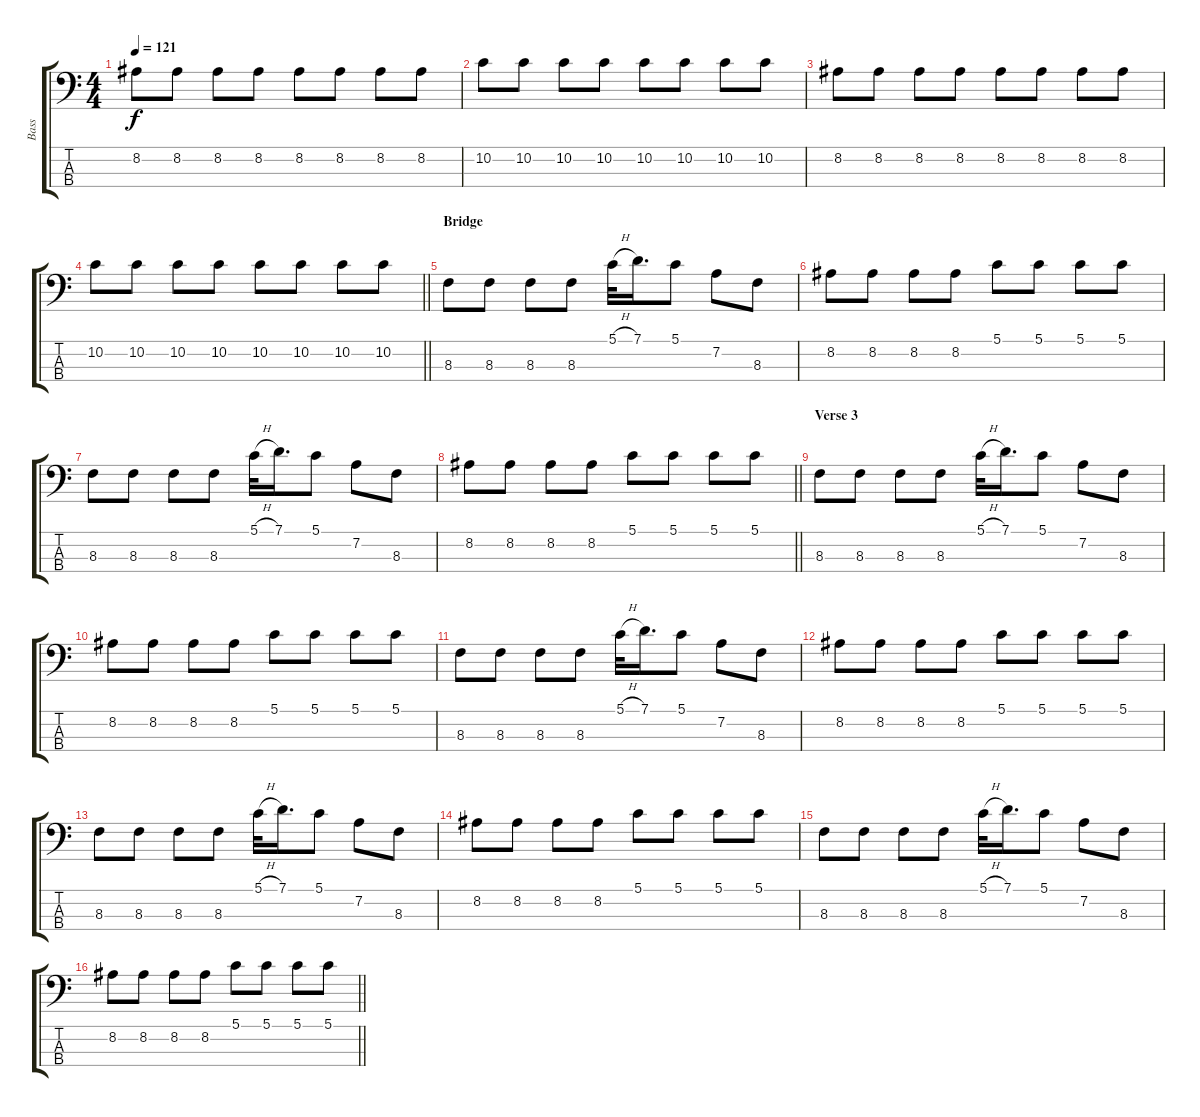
\track ("Bass" "Bass") {instrument electricbassfinger}
\staff {score tabs}
\tuning (G2 D2 A1 E1) {hide}
\ts (4 4)
\tempo 121
\clef f4
\ks c
8.2.8{dy f} 8.2.8 8.2.8 8.2.8 8.2.8 8.2.8 8.2.8 8.2.8 |
10.2.8 10.2.8 10.2.8 10.2.8 10.2.8 10.2.8 10.2.8 10.2.8 |
8.2.8 8.2.8 8.2.8 8.2.8 8.2.8 8.2.8 8.2.8 8.2.8 |
\barLineRight lightlight
10.2.8 10.2.8 10.2.8 10.2.8 10.2.8 10.2.8 10.2.8 10.2.8 |
\section ("" "Bridge")
8.3.8 8.3.8 8.3.8 8.3.8 5.1{h}.32 7.1.16{d} 5.1.8 7.2.8 8.3.8 |
8.2.8 8.2.8 8.2.8 8.2.8 5.1.8 5.1.8 5.1.8 5.1.8 |
8.3.8 8.3.8 8.3.8 8.3.8 5.1{h}.32 7.1.16{d} 5.1.8 7.2.8 8.3.8 |
\barLineRight lightlight
8.2.8 8.2.8 8.2.8 8.2.8 5.1.8 5.1.8 5.1.8 5.1.8 |
\section ("" "Verse 3")
8.3.8 8.3.8 8.3.8 8.3.8 5.1{h}.32 7.1.16{d} 5.1.8 7.2.8 8.3.8 |
8.2.8 8.2.8 8.2.8 8.2.8 5.1.8 5.1.8 5.1.8 5.1.8 |
8.3.8 8.3.8 8.3.8 8.3.8 5.1{h}.32 7.1.16{d} 5.1.8 7.2.8 8.3.8 |
8.2.8 8.2.8 8.2.8 8.2.8 5.1.8 5.1.8 5.1.8 5.1.8 |
8.3.8 8.3.8 8.3.8 8.3.8 5.1{h}.32 7.1.16{d} 5.1.8 7.2.8 8.3.8 |
8.2.8 8.2.8 8.2.8 8.2.8 5.1.8 5.1.8 5.1.8 5.1.8 |
8.3.8 8.3.8 8.3.8 8.3.8 5.1{h}.32 7.1.16{d} 5.1.8 7.2.8 8.3.8 |
\barLineRight lightlight
8.2.8 8.2.8 8.2.8 8.2.8 5.1.8 5.1.8 5.1.8 5.1.8
